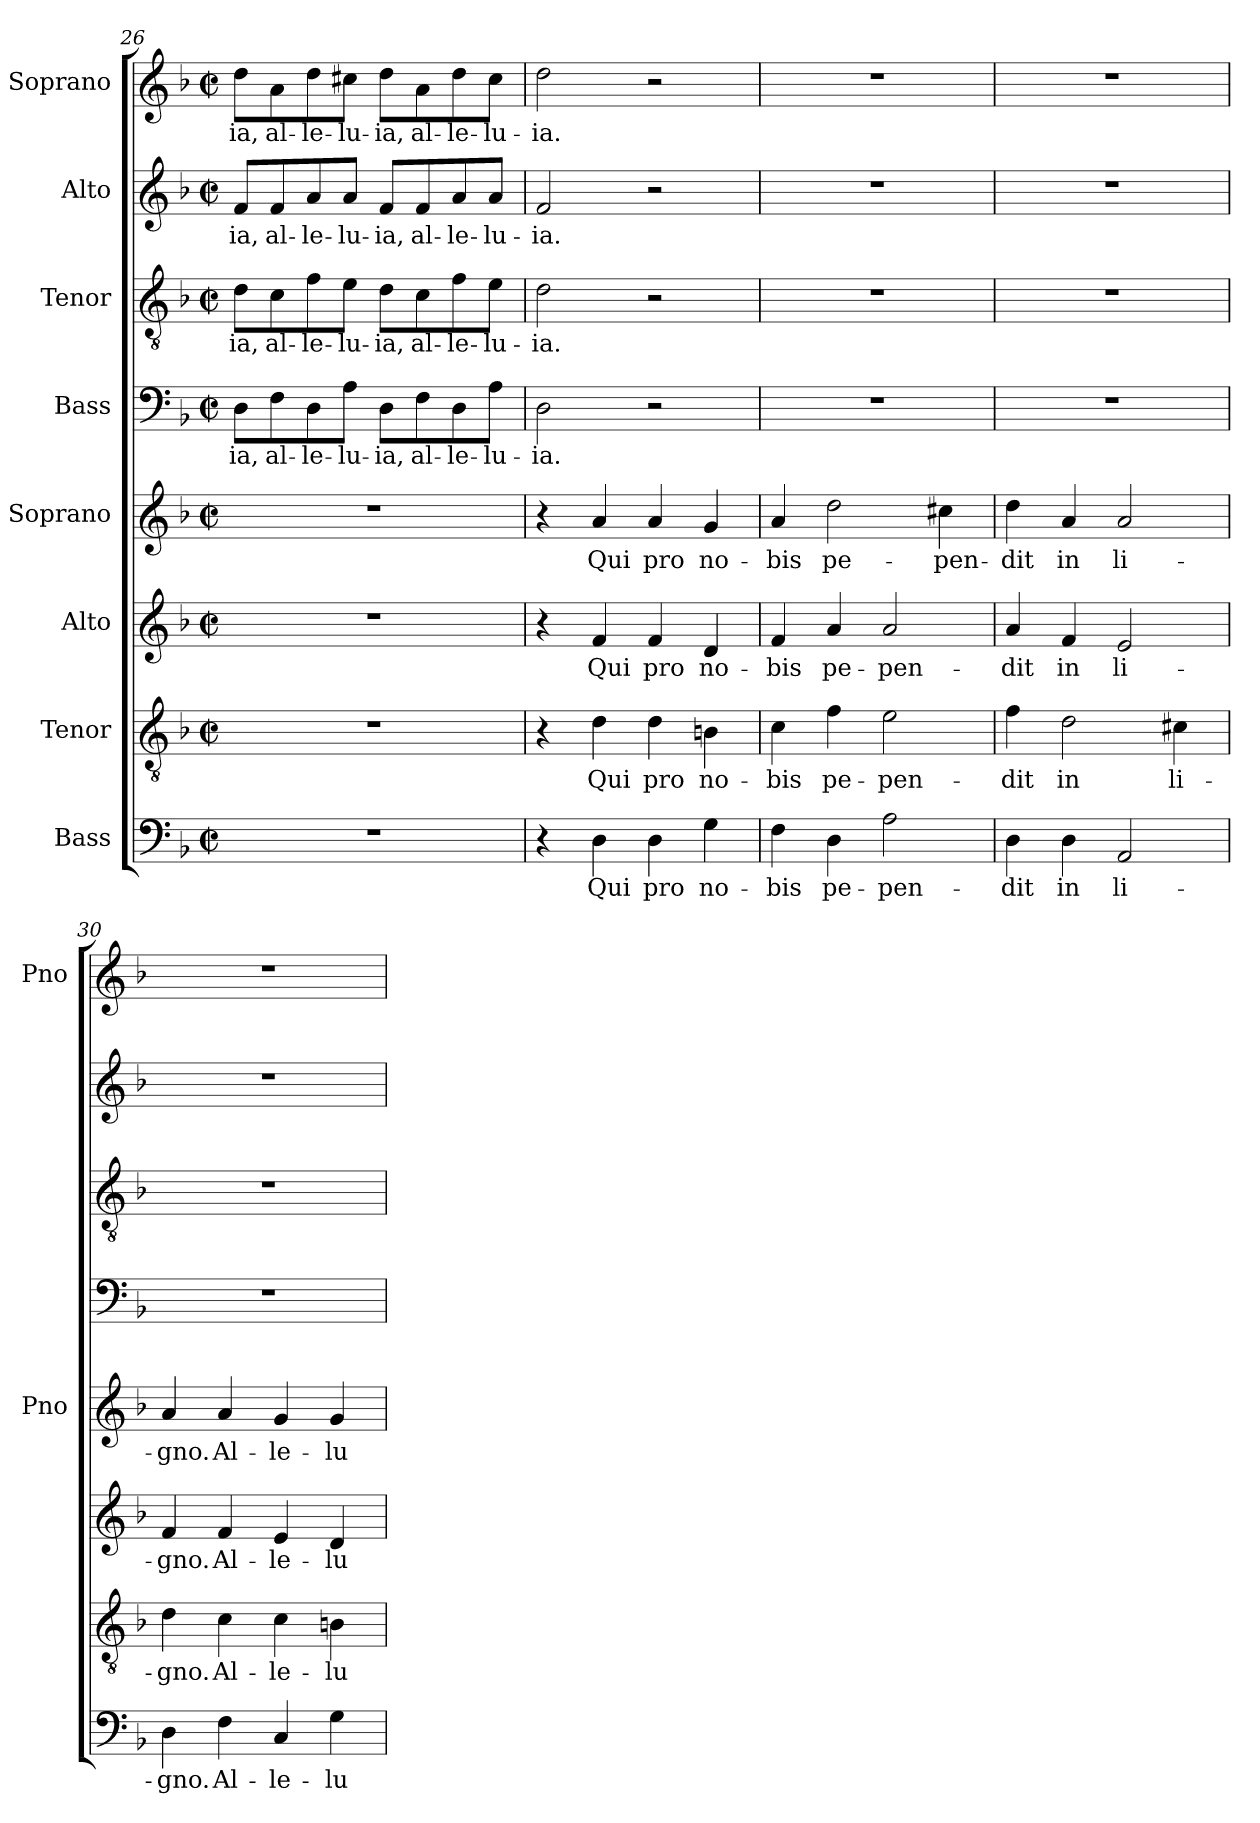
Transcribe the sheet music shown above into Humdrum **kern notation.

**kern	**text	**kern	**text	**kern	**text	**kern	**text	**kern	**text	**kern	**text	**kern	**text	**kern	**text
*part8	*part8	*part7	*part7	*part6	*part6	*part5	*part5	*part4	*part4	*part3	*part3	*part2	*part2	*part1	*part1
*staff8	*staff8	*staff7	*staff7	*staff6	*staff6	*staff5	*staff5	*staff4	*staff4	*staff3	*staff3	*staff2	*staff2	*staff1	*staff1
*I"Bass	*	*I"Tenor	*	*I"Alto	*	*I"Soprano	*	*I"Bass	*	*I"Tenor	*	*I"Alto	*	*I"Soprano	*
*	*	*	*	*	*	*I'Pno	*	*	*	*	*	*	*	*I'Pno	*
*clefF4	*	*clefGv2	*	*clefG2	*	*clefG2	*	*clefF4	*	*clefGv2	*	*clefG2	*	*clefG2	*
*k[b-]	*	*k[b-]	*	*k[b-]	*	*k[b-]	*	*k[b-]	*	*k[b-]	*	*k[b-]	*	*k[b-]	*
*F:	*	*F:	*	*F:	*	*F:	*	*F:	*	*F:	*	*F:	*	*F:	*
*M2/2	*	*M2/2	*	*M2/2	*	*M2/2	*	*M2/2	*	*M2/2	*	*M2/2	*	*M2/2	*
*met(c|)	*	*met(c|)	*	*met(c|)	*	*met(c|)	*	*met(c|)	*	*met(c|)	*	*met(c|)	*	*met(c|)	*
=26	=26	=26	=26	=26	=26	=26	=26	=26	=26	=26	=26	=26	=26	=26	=26
1r	.	1r	.	1r	.	1r	.	8D\L	-ia,	8d\L	-ia,	8f/L	-ia,	8dd\L	-ia,
.	.	.	.	.	.	.	.	8F\	al-	8c\	al-	8f/	al-	8a\	al-
.	.	.	.	.	.	.	.	8D\	-le-	8f\	-le-	8a/	-le-	8dd\	-le-
.	.	.	.	.	.	.	.	8A\J	-lu-	8e\J	-lu-	8a/J	-lu-	8cc#X\J	-lu-
.	.	.	.	.	.	.	.	8D\L	-ia,	8d\L	-ia,	8f/L	-ia,	8dd\L	-ia,
.	.	.	.	.	.	.	.	8F\	al-	8c\	al-	8f/	al-	8a\	al-
.	.	.	.	.	.	.	.	8D\	-le-	8f\	-le-	8a/	-le-	8dd\	-le-
.	.	.	.	.	.	.	.	8A\J	-lu-	8e\J	-lu-	8a/J	-lu-	8cc#\J	-lu-
!!LO:PB:g=z
=27	=27	=27	=27	=27	=27	=27	=27	=27	=27	=27	=27	=27	=27	=27	=27
4r	.	4r	.	4r	.	4r	.	2D\	-ia.	2d\	-ia.	2f/	-ia.	2dd\	-ia.
4D\	Qui	4d\	Qui	4f/	Qui	4a/	Qui	.	.	.	.	.	.	.	.
4D\	pro	4d\	pro	4f/	pro	4a/	pro	2r	.	2r	.	2r	.	2r	.
4G\	no-	4Bn\	no-	4d/	no-	4g/	no-	.	.	.	.	.	.	.	.
=28	=28	=28	=28	=28	=28	=28	=28	=28	=28	=28	=28	=28	=28	=28	=28
4F\	-bis	4c\	-bis	4f/	-bis	4a/	-bis	1r	.	1r	.	1r	.	1r	.
4D\	pe-	4f\	pe-	4a/	pe-	2dd\	pe-	.	.	.	.	.	.	.	.
2A\	-pen-	2e\	-pen-	2a/	-pen-	.	.	.	.	.	.	.	.	.	.
.	.	.	.	.	.	4cc#X\	-pen-	.	.	.	.	.	.	.	.
=29	=29	=29	=29	=29	=29	=29	=29	=29	=29	=29	=29	=29	=29	=29	=29
4D\	-dit	4f\	-dit	4a/	-dit	4dd\	-dit	1r	.	1r	.	1r	.	1r	.
4D\	in	2d\	in	4f/	in	4a/	in	.	.	.	.	.	.	.	.
2AA/	li-	.	.	2e/	li-	2a/	li-	.	.	.	.	.	.	.	.
.	.	4c#X\	li-	.	.	.	.	.	.	.	.	.	.	.	.
=30	=30	=30	=30	=30	=30	=30	=30	=30	=30	=30	=30	=30	=30	=30	=30
4D\	-gno.	4d\	-gno.	4f/	-gno.	4a/	-gno.	1r	.	1r	.	1r	.	1r	.
4F\	Al-	4c\	Al-	4f/	Al-	4a/	Al-	.	.	.	.	.	.	.	.
4C/	-le-	4c\	-le-	4e/	-le-	4g/	-le-	.	.	.	.	.	.	.	.
4G\	-lu-	4Bn\	-lu-	4d/	-lu-	4g/	-lu-	.	.	.	.	.	.	.	.
=	=	=	=	=	=	=	=	=	=	=	=	=	=	=	=
*-	*-	*-	*-	*-	*-	*-	*-	*-	*-	*-	*-	*-	*-	*-	*-
